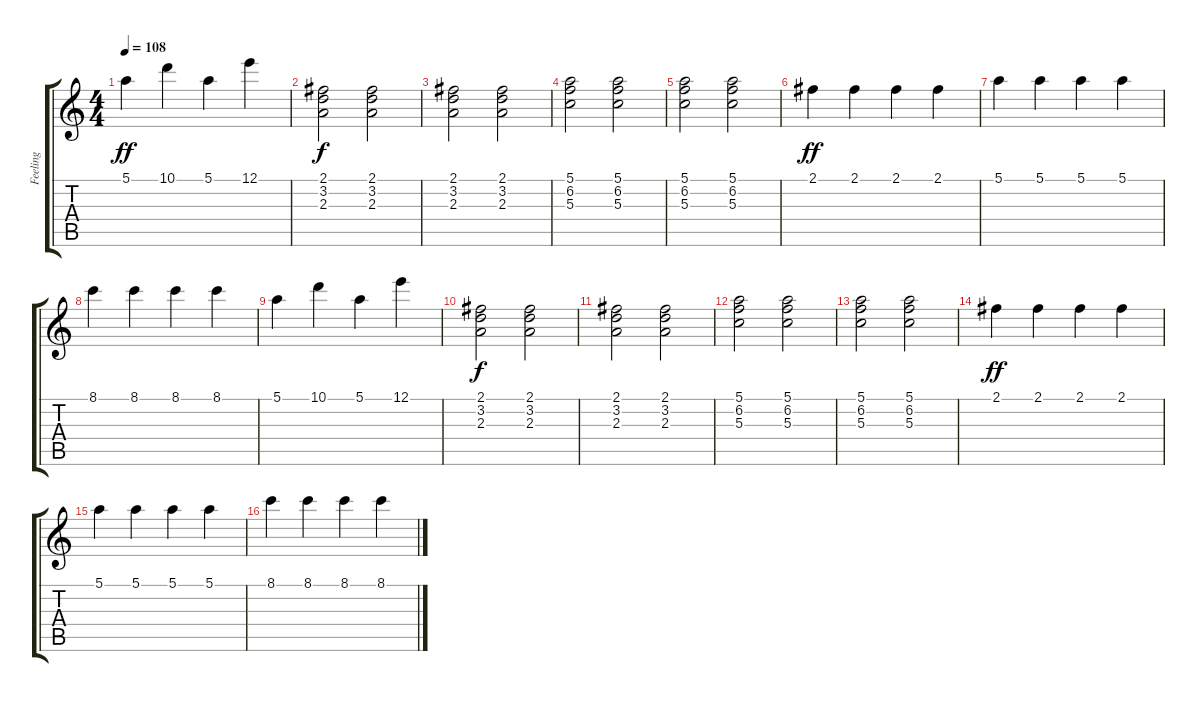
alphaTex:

\track ("Feeling" "Feeling") {instrument acousticguitarnylon}
\staff {score tabs}
\tuning (E4 B3 G3 D3 A2 E2) {hide}
\ts (4 4)
\tempo 108
\clef g2
\ks c
5.1.4{dy ff} 10.1.4 5.1.4 12.1.4 |
(2.1 3.2 2.3).2{dy f} (2.1 3.2 2.3).2 |
(2.1 3.2 2.3).2 (2.1 3.2 2.3).2 |
(5.1 6.2 5.3).2 (5.1 6.2 5.3).2 |
(5.1 6.2 5.3).2 (5.1 6.2 5.3).2 |
2.1.4{dy ff} 2.1.4 2.1.4 2.1.4 |
5.1.4 5.1.4 5.1.4 5.1.4 |
8.1.4 8.1.4 8.1.4 8.1.4 |
5.1.4 10.1.4 5.1.4 12.1.4 |
(2.1 3.2 2.3).2{dy f} (2.1 3.2 2.3).2 |
(2.1 3.2 2.3).2 (2.1 3.2 2.3).2 |
(5.1 6.2 5.3).2 (5.1 6.2 5.3).2 |
(5.1 6.2 5.3).2 (5.1 6.2 5.3).2 |
2.1.4{dy ff} 2.1.4 2.1.4 2.1.4 |
5.1.4 5.1.4 5.1.4 5.1.4 |
8.1.4 8.1.4 8.1.4 8.1.4
